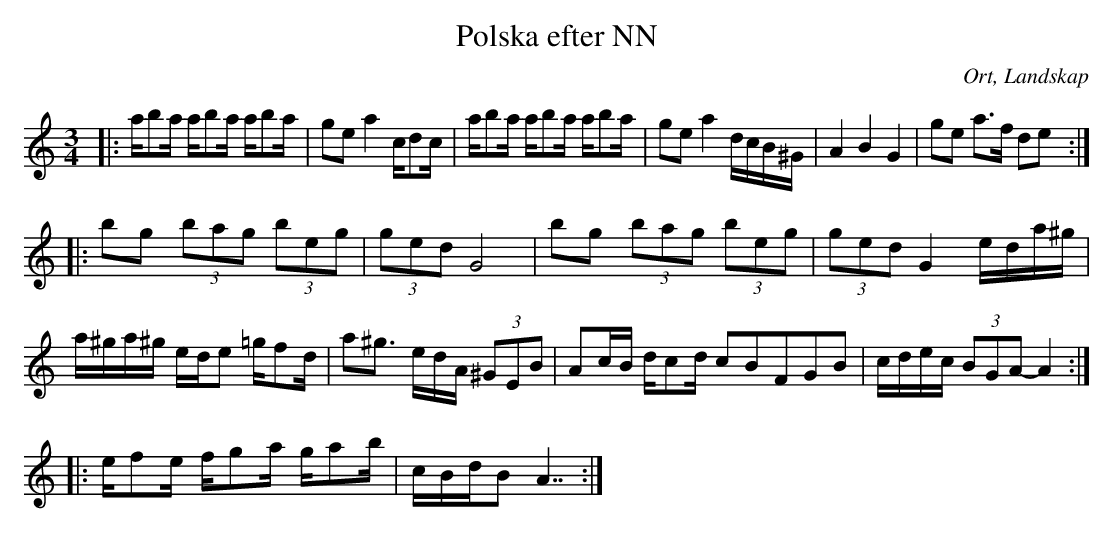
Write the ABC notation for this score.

X:1
T:Polska efter NN
O:Ort, Landskap
M:3/4
L:1/8
K:C
|: a/ba/ a/ba/ a/ba/|ge a2 c/dc/| a/ba/ a/ba/ a/ba/ | ge a2 d/c/B/^G/| A2 B2 G2 | ge a>f de:|
|:bg (3bag (3beg| (3ged G4 |bg (3bag (3beg| (3ged G2 e/d/a/^g/| a/^g/a/^g/ e/d/e =g/fd/ |a^g3/2 /e/d/A/ (3^GEB| Ac/B/ d/cd/ c2/5B2/5F2/5G2/5B2/5|  c/d/e/c/ (3BGA-A2 :|
|:e/fe/ f/ga/ g/ab/ | c/B/d/B A7/2:|
